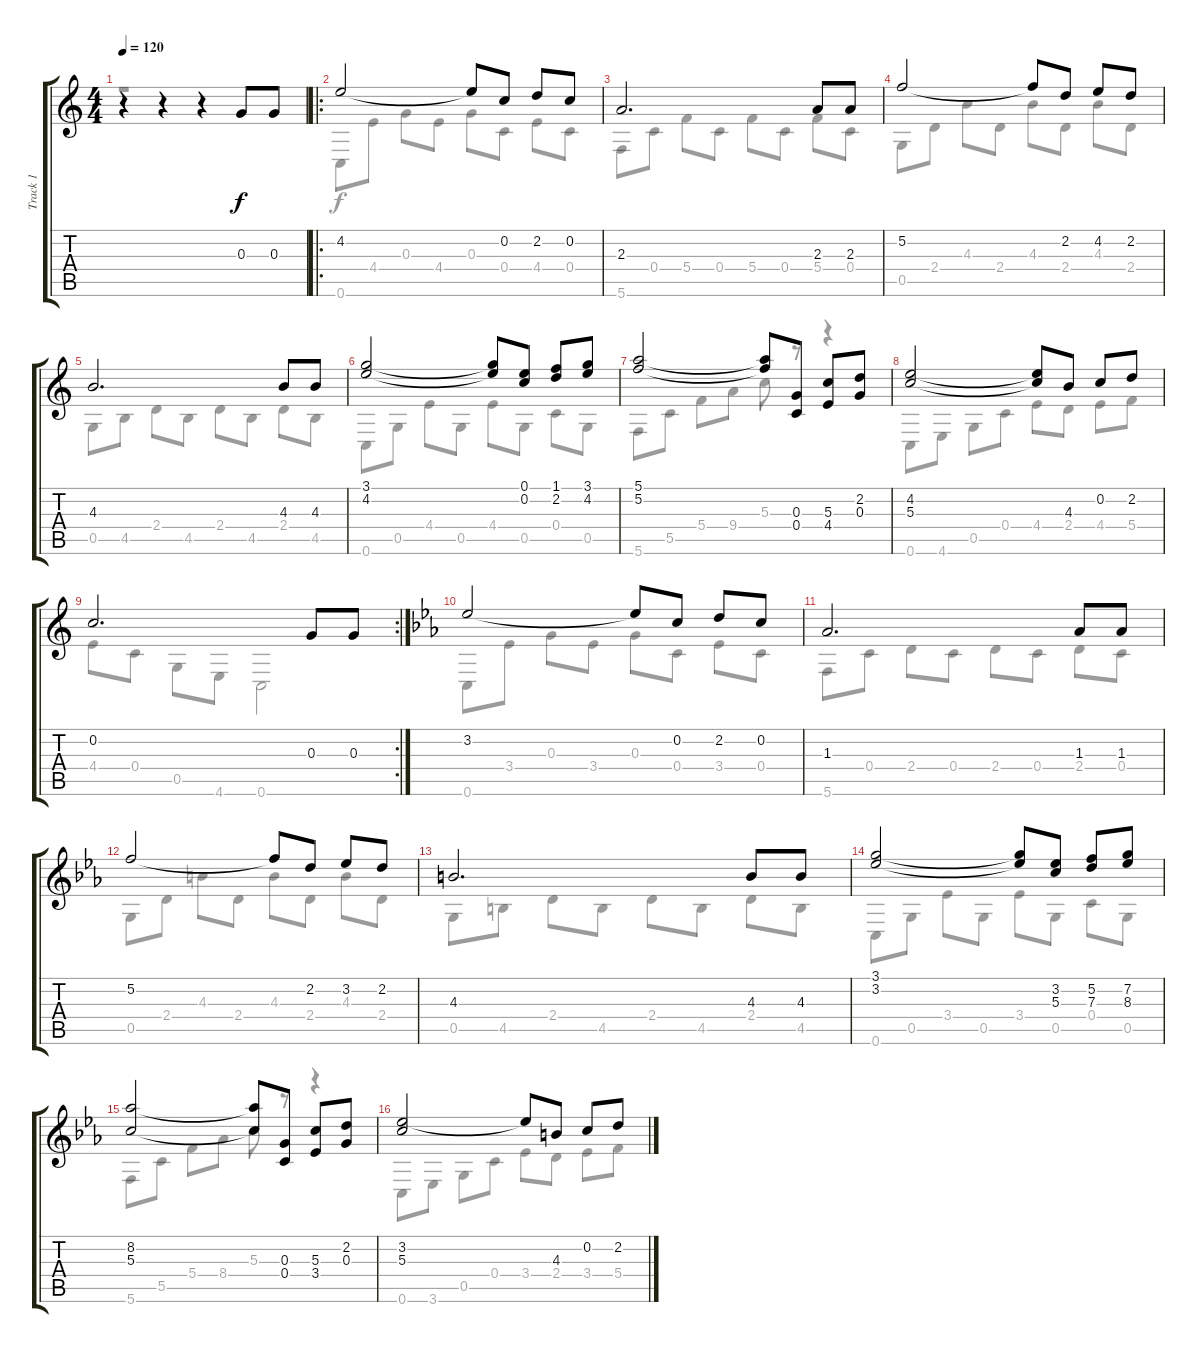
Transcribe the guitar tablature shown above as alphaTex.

\track ("Track 1" "Track 1") {instrument acousticguitarsteel}
\staff {score tabs}
\tuning (E4 C4 G3 C3 G2 C2) {hide}
\voice
\ts (4 4)
\tempo 120
\clef g2
\ks c
r.4{dy f instrument acousticguitarsteel} r.4 r.4 0.3.8 0.3.8 |
\ro
4.2.2 4.2{t}.8 0.2.8 2.2.8 0.2.8 |
2.3.2{d} 2.3.8 2.3.8 |
5.2.2 5.2{t}.8 2.2.8 4.2.8 2.2.8 |
4.3.2{d} 4.3.8 4.3.8 |
(3.1 4.2).2 (3.1{t} 4.2{t}).8 (0.1 0.2).8 (1.1 2.2).8 (3.1 4.2).8 |
(5.1 5.2).2 (5.1{t} 5.2{t}).8 (0.3 0.4).8 (5.3 4.4).8 (2.2 0.3).8 |
(4.2 5.3).2 (4.2{t} 5.3{t}).8 4.3.8 0.2.8 2.2.8 |
\rc 2
0.2.2{d} 0.3.8 0.3.8 |
\ks cminor
3.2.2 3.2{t}.8 0.2.8 2.2.8 0.2.8 |
1.3.2{d} 1.3.8 1.3.8 |
5.2.2 5.2{t}.8 2.2.8 3.2.8 2.2.8 |
4.3.2{d} 4.3.8 4.3.8 |
(3.1 3.2).2 (3.1{t} 3.2{t}).8 (3.2 5.3).8 (5.2 7.3).8 (7.2 8.3).8 |
(8.2 5.3).2 (8.2{t} 5.3{t}).8 (0.3 0.4).8 (5.3 3.4).8 (2.2 0.3).8 |
(3.2 5.3).2 3.2{t}.8 4.3.8 0.2.8 2.2.8
\voice
\clef g2
\ottava regular
\simile none
\ks c
r.1{dy f} |
0.6.8 4.4.8 0.3.8 4.4.8 0.3.8 0.4.8 4.4.8 0.4.8 |
5.6.8 0.4.8 5.4.8 0.4.8 5.4.8 0.4.8 5.4.8 0.4.8 |
0.5.8 2.4.8 4.3.8 2.4.8 4.3.8 2.4.8 4.3.8 2.4.8 |
0.5.8 4.5.8 2.4.8 4.5.8 2.4.8 4.5.8 2.4.8 4.5.8 |
0.6.8 0.5.8 4.4.8 0.5.8 4.4.8 0.5.8 0.4.8 0.5.8 |
5.6.8 5.5.8 5.4.8 9.4.8 5.3.8 r.8 r.4 |
0.6.8 4.6.8 0.5.8 0.4.8 4.4.8 2.4.8 4.4.8 5.4.8 |
4.4.8 0.4.8 0.5.8 4.6.8 0.6.2 |
\ks cminor
0.6.8 3.4.8 0.3.8 3.4.8 0.3.8 0.4.8 3.4.8 0.4.8 |
5.6.8 0.4.8 2.4.8 0.4.8 2.4.8 0.4.8 2.4.8 0.4.8 |
0.5.8 2.4.8 4.3.8 2.4.8 4.3.8 2.4.8 4.3.8 2.4.8 |
0.5.8 4.5.8 2.4.8 4.5.8 2.4.8 4.5.8 2.4.8 4.5.8 |
0.6.8 0.5.8 3.4.8 0.5.8 3.4.8 0.5.8 0.4.8 0.5.8 |
5.6.8 5.5.8 5.4.8 8.4.8 5.3.8 r.8 r.4 |
0.6.8 3.6.8 0.5.8 0.4.8 3.4.8 2.4.8 3.4.8 5.4.8
